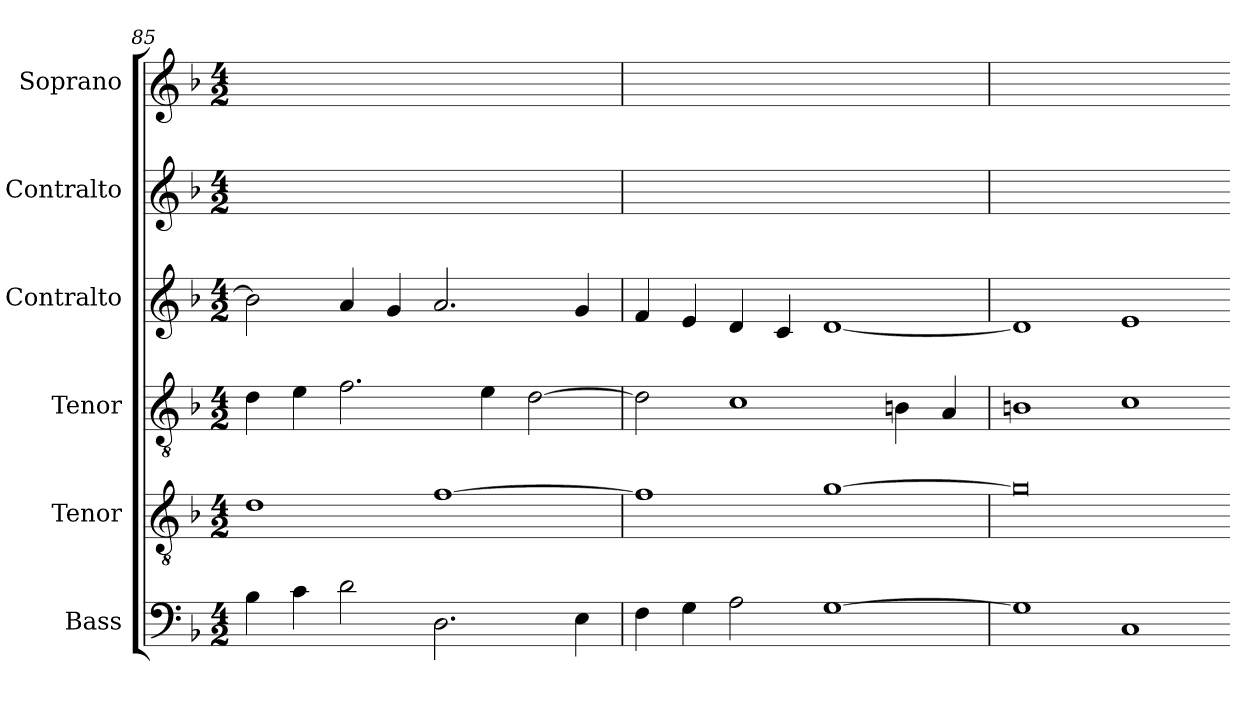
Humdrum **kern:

**kern	**kern	**kern	**kern	**kern	**kern
*part6	*part5	*part4	*part3	*part2	*part1
*staff6	*staff5	*staff4	*staff3	*staff2	*staff1
*I"Bass	*I"Tenor	*I"Tenor	*I"Contralto	*I"Contralto	*I"Soprano
*I'B	*I'T	*I'T	*I'A	*I'A	*I'S
*clefF4	*clefGv2	*clefGv2	*clefG2	*clefG2	*clefG2
*k[b-]	*k[b-]	*k[b-]	*k[b-]	*k[b-]	*k[b-]
*F:ion	*F:ion	*F:ion	*F:ion	*F:ion	*F:ion
*M4/2	*M4/2	*M4/2	*M4/2	*M4/2	*M4/2
=85	=85	=85	=85	=85	=85
4B-	1d	4d	2b-]	0ryy	0ryy
4c	.	4e	.	.	.
2d	.	2.f	4a	.	.
.	.	.	4g	.	.
2.D	[1f	.	2.a	.	.
.	.	4e	.	.	.
.	.	[2d	.	.	.
4E	.	.	4g	.	.
=86	=86	=86	=86	=86	=86
4F	1f]	2d]	4f	0ryy	0ryy
4G	.	.	4e	.	.
2A	.	1c	4d	.	.
.	.	.	4c	.	.
[1G	[1g	.	[1d	.	.
.	.	4Bn	.	.	.
.	.	4A	.	.	.
=87	=87	=87	=87	=87	=87
1G]	0g]	1Bn	1d]	0ryy	0ryy
1C	.	1c	1e	.	.
=-	=-	=-	=-	=-	=-
*-	*-	*-	*-	*-	*-
